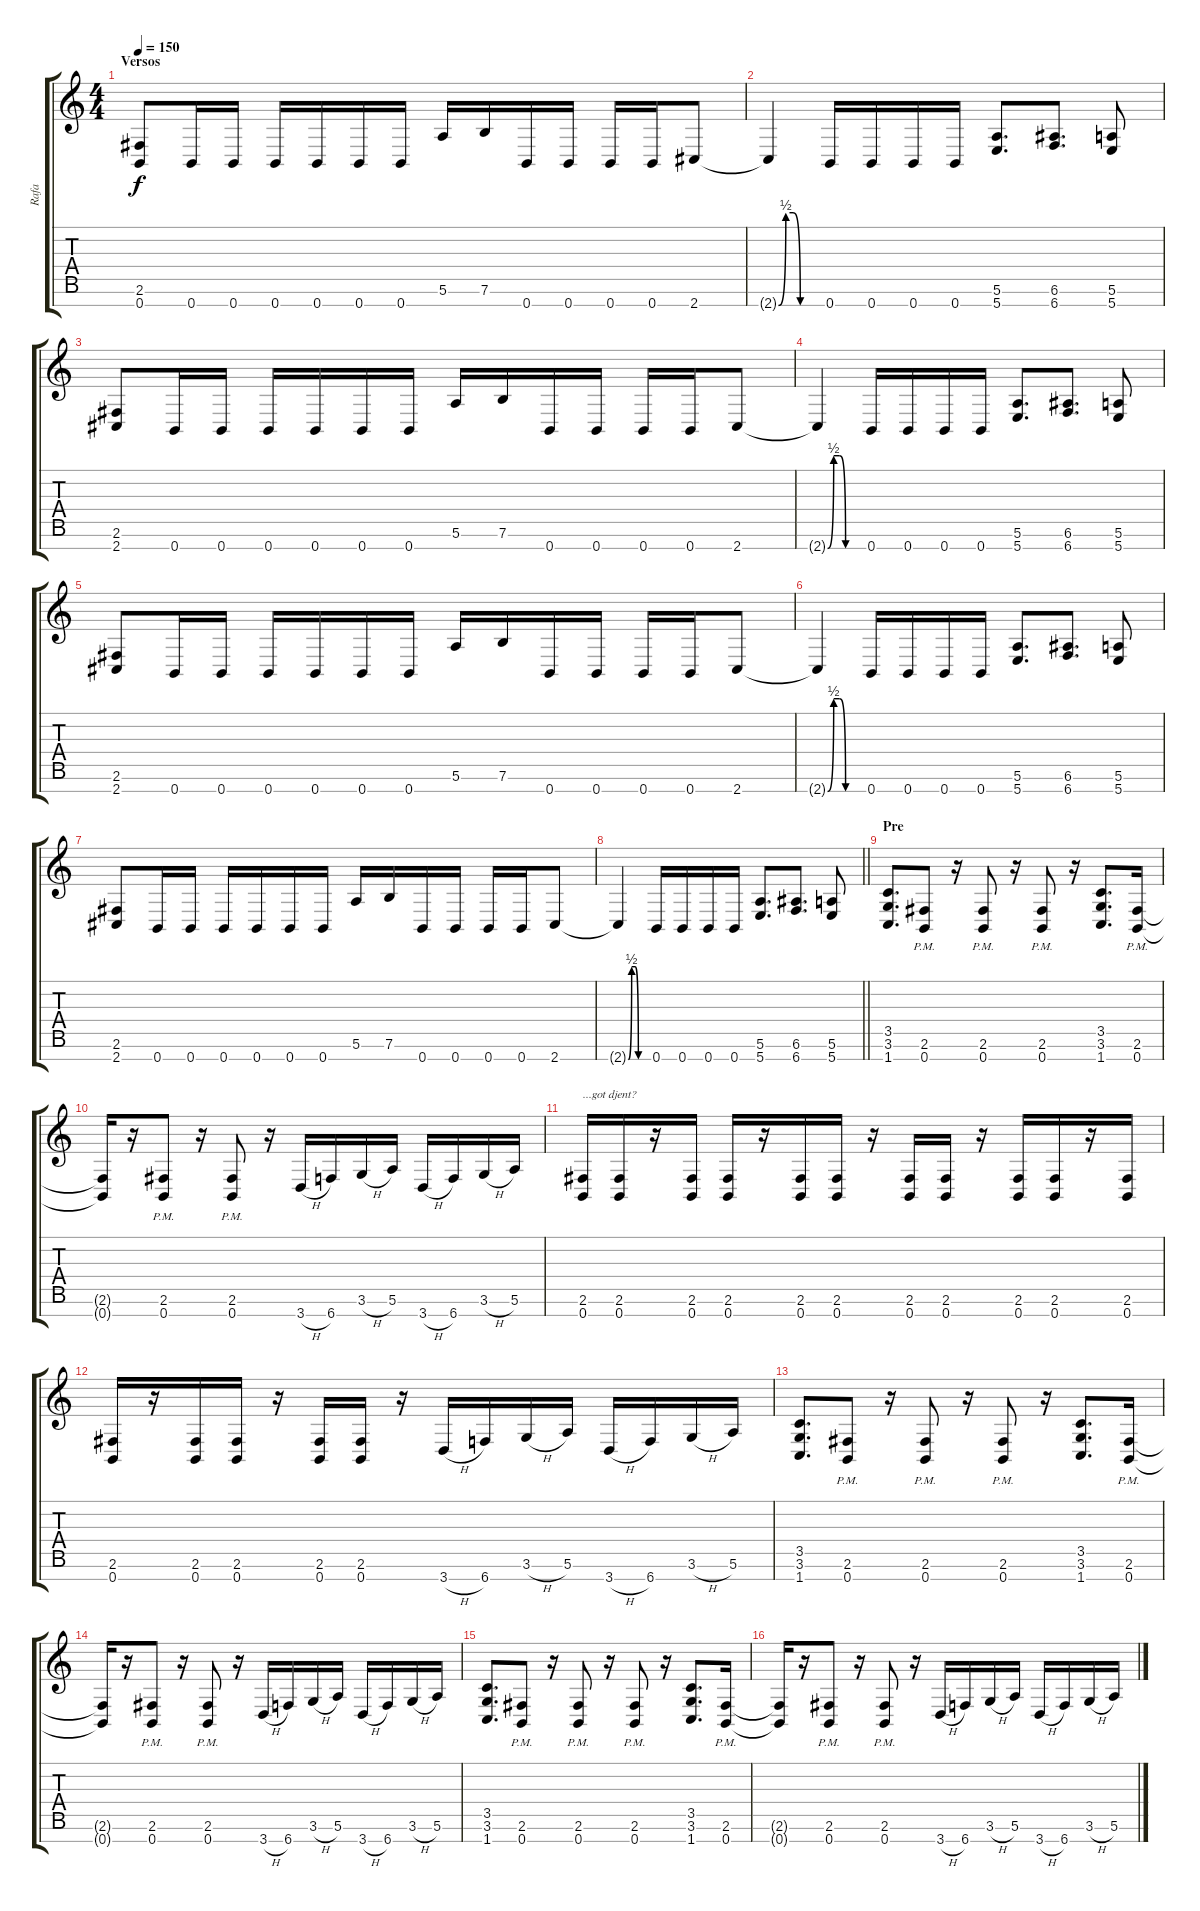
\track ("Rafa" "Rafa") {instrument distortionguitar}
\staff {score tabs}
\tuning (E4 B3 G3 D3 A2 E2 B1) {hide}
\ts (4 4)
\section ("" "Versos")
\tempo 150
\clef g2
\ks c
(2.6 0.7).8{dy f} 0.7.16 0.7.16 0.7.16 0.7.16 0.7.16 0.7.16 5.6.16 7.6.16 0.7.16 0.7.16 0.7.16 0.7.16 2.7.8 |
2.7{be (custom 0 0 10 2 20 2 30 0 60 0) t}.4 0.7.16 0.7.16 0.7.16 0.7.16 (5.6 5.7).8{d} (6.6 6.7).8{d} (5.6 5.7).8 |
(2.6 2.7).8 0.7.16 0.7.16 0.7.16 0.7.16 0.7.16 0.7.16 5.6.16 7.6.16 0.7.16 0.7.16 0.7.16 0.7.16 2.7.8 |
2.7{be (custom 0 0 10 2 20 2 30 0 60 0) t}.4 0.7.16 0.7.16 0.7.16 0.7.16 (5.6 5.7).8{d} (6.6 6.7).8{d} (5.6 5.7).8 |
(2.6 2.7).8 0.7.16 0.7.16 0.7.16 0.7.16 0.7.16 0.7.16 5.6.16 7.6.16 0.7.16 0.7.16 0.7.16 0.7.16 2.7.8 |
2.7{be (custom 0 0 10 2 20 2 30 0 60 0) t}.4 0.7.16 0.7.16 0.7.16 0.7.16 (5.6 5.7).8{d} (6.6 6.7).8{d} (5.6 5.7).8 |
(2.6 2.7).8 0.7.16 0.7.16 0.7.16 0.7.16 0.7.16 0.7.16 5.6.16 7.6.16 0.7.16 0.7.16 0.7.16 0.7.16 2.7.8 |
\barLineRight lightlight
2.7{be (custom 0 0 10 2 20 2 30 0 60 0) t}.4 0.7.16 0.7.16 0.7.16 0.7.16 (5.6 5.7).8{d} (6.6 6.7).8{d} (5.6 5.7).8 |
\section ("" "Pre")
(3.5 3.6 1.7).8{d} (2.6{pm} 0.7{pm}).8 r.16 (2.6{pm} 0.7{pm}).8 r.16 (2.6{pm} 0.7{pm}).8 r.16 (3.5 3.6 1.7).8{d} (2.6{pm} 0.7{pm}).16 |
(2.6{t} 0.7{t}).16 r.16 (2.6{pm} 0.7{pm}).8 r.16 (2.6{pm} 0.7{pm}).8 r.16 3.7{h}.16 6.7.16 3.6{h}.16 5.6.16 3.7{h}.16 6.7.16 3.6{h}.16 5.6.16 |
(2.6 0.7).16{txt "...got djent?"} (2.6 0.7).16 r.16 (2.6 0.7).16 (2.6 0.7).16 r.16 (2.6 0.7).16 (2.6 0.7).16 r.16 (2.6 0.7).16 (2.6 0.7).16 r.16 (2.6 0.7).16 (2.6 0.7).16 r.16 (2.6 0.7).16 |
(2.6 0.7).16 r.16 (2.6 0.7).16 (2.6 0.7).16 r.16 (2.6 0.7).16 (2.6 0.7).16 r.16 3.7{h}.16 6.7.16 3.6{h}.16 5.6.16 3.7{h}.16 6.7.16 3.6{h}.16 5.6.16 |
(3.5 3.6 1.7).8{d} (2.6{pm} 0.7{pm}).8 r.16 (2.6{pm} 0.7{pm}).8 r.16 (2.6{pm} 0.7{pm}).8 r.16 (3.5 3.6 1.7).8{d} (2.6{pm} 0.7{pm}).16 |
(2.6{t} 0.7{t}).16 r.16 (2.6{pm} 0.7{pm}).8 r.16 (2.6{pm} 0.7{pm}).8 r.16 3.7{h}.16 6.7.16 3.6{h}.16 5.6.16 3.7{h}.16 6.7.16 3.6{h}.16 5.6.16 |
(3.5 3.6 1.7).8{d} (2.6{pm} 0.7{pm}).8 r.16 (2.6{pm} 0.7{pm}).8 r.16 (2.6{pm} 0.7{pm}).8 r.16 (3.5 3.6 1.7).8{d} (2.6{pm} 0.7{pm}).16 |
(2.6{t} 0.7{t}).16 r.16 (2.6{pm} 0.7{pm}).8 r.16 (2.6{pm} 0.7{pm}).8 r.16 3.7{h}.16 6.7.16 3.6{h}.16 5.6.16 3.7{h}.16 6.7.16 3.6{h}.16 5.6.16
